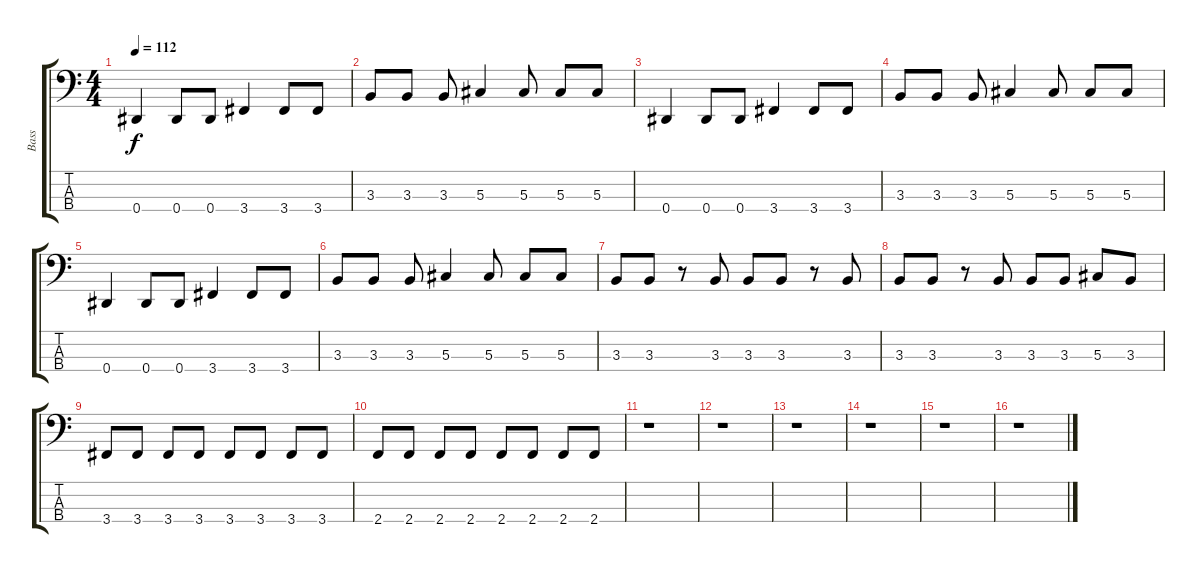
\track ("Bass" "Bass") {instrument electricbassfinger}
\staff {score tabs}
\tuning (Gb2 Db2 Ab1 Eb1) {hide}
\ts (4 4)
\tempo 112
\clef f4
\ks c
0.4.4{dy f} 0.4.8 0.4.8 3.4.4 3.4.8 3.4.8 |
3.3.8 3.3.8 3.3.8 5.3.4 5.3.8 5.3.8 5.3.8 |
0.4.4 0.4.8 0.4.8 3.4.4 3.4.8 3.4.8 |
3.3.8 3.3.8 3.3.8 5.3.4 5.3.8 5.3.8 5.3.8 |
0.4.4 0.4.8 0.4.8 3.4.4 3.4.8 3.4.8 |
3.3.8 3.3.8 3.3.8 5.3.4 5.3.8 5.3.8 5.3.8 |
3.3.8 3.3.8 r.8 3.3.8 3.3.8 3.3.8 r.8 3.3.8 |
3.3.8 3.3.8 r.8 3.3.8 3.3.8 3.3.8 5.3.8 3.3.8 |
3.4.8 3.4.8 3.4.8 3.4.8 3.4.8 3.4.8 3.4.8 3.4.8 |
2.4.8 2.4.8 2.4.8 2.4.8 2.4.8 2.4.8 2.4.8 2.4.8 |
r.1 |
r.1 |
r.1 |
r.1 |
r.1 |
r.1
